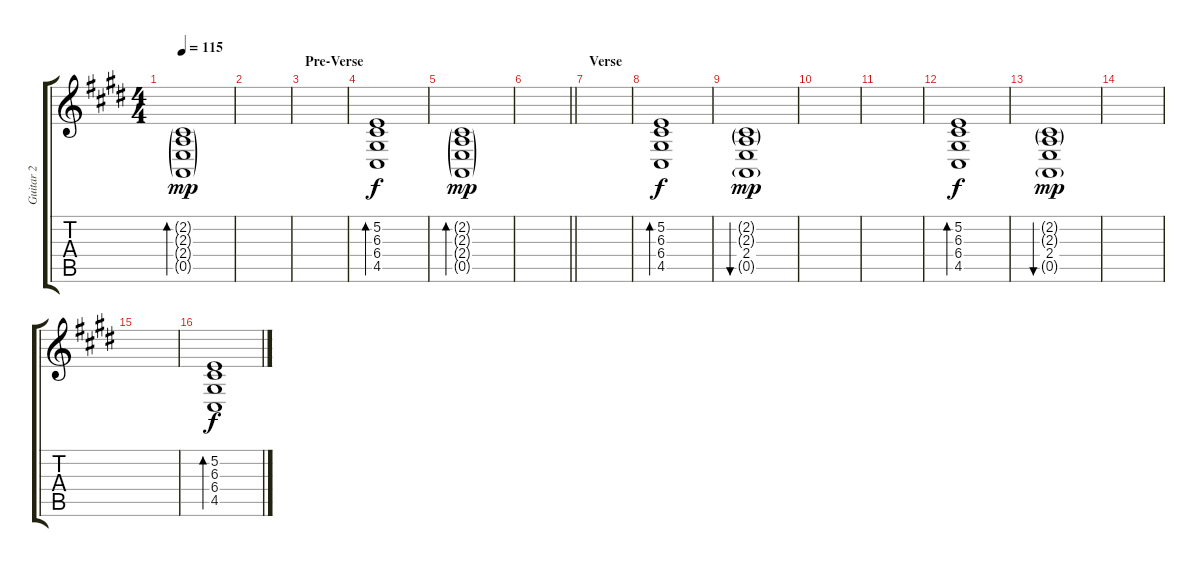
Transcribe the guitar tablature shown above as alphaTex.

\track ("Guitar 2" "Guitar 2") {instrument acousticgrandpiano}
\staff {score tabs}
\tuning (E4 B3 G3 D3 A2 E2) {hide}
\ts (4 4)
\tempo 115
\clef g2
\ks c#minor
(2.2{g} 2.3{g} 2.4{g} 0.5{g}).1{bd 480 dy mp} |
|
\section ("" "Pre-Verse")
|
(5.2 6.3 6.4 4.5).1{bd 480 dy f} |
(2.2{g} 2.3{g} 2.4{g} 0.5{g}).1{bd 480 dy mp} |
\barLineRight lightlight
|
\section ("" "Verse")
|
(5.2 6.3 6.4 4.5).1{bd 480 dy f} |
(2.2{g} 2.3{g} 2.4 0.5{g}).1{bu 480 dy mp} |
|
|
(5.2 6.3 6.4 4.5).1{bd 480 dy f} |
(2.2{g} 2.3{g} 2.4 0.5{g}).1{bu 480 dy mp} |
|
|
(5.2 6.3 6.4 4.5).1{bd 480 dy f}
